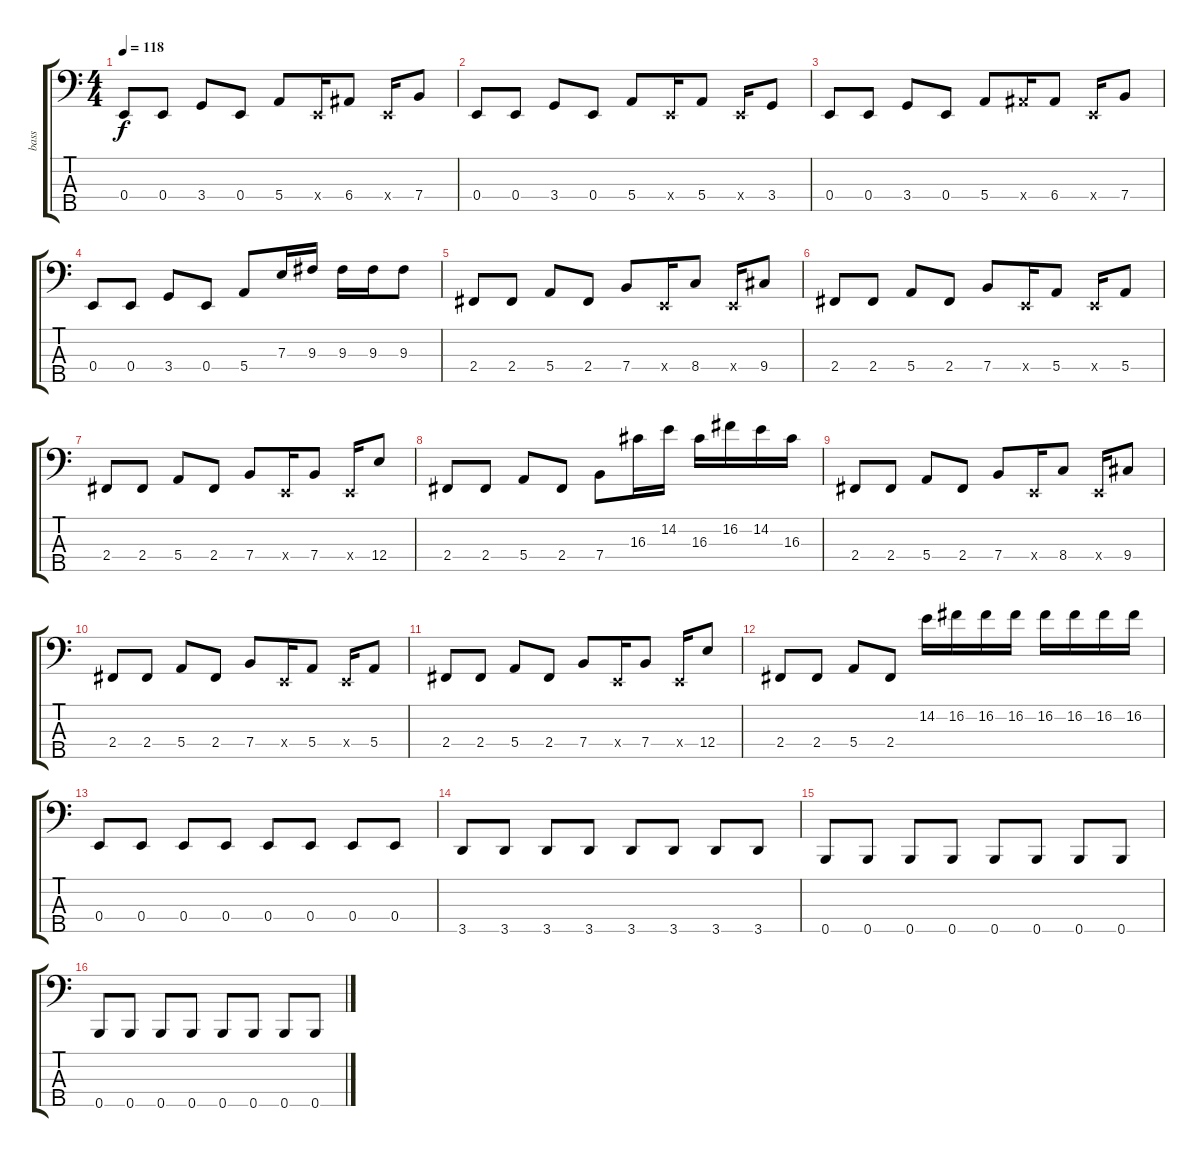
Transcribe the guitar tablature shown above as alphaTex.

\track ("bass" "bass") {instrument electricbassfinger}
\staff {score tabs}
\tuning (G2 D2 A1 E1 B0) {hide}
\ts (4 4)
\tempo 118
\clef f4
\ks c
0.4.8{dy f} 0.4.8 3.4.8 0.4.8 5.4.8 0.4{x}.16 6.4.8 0.4{x}.16 7.4.8 |
0.4.8 0.4.8 3.4.8 0.4.8 5.4.8 0.4{x}.16 5.4.8 0.4{x}.16 3.4.8 |
0.4.8 0.4.8 3.4.8 0.4.8 5.4.8 6.4{x}.16 6.4.8 0.4{x}.16 7.4.8 |
0.4.8 0.4.8 3.4.8 0.4.8 5.4.8 7.3.16 9.3.16 9.3.16 9.3.16 9.3.8 |
2.4.8 2.4.8 5.4.8 2.4.8 7.4.8 0.4{x}.16 8.4.8 0.4{x}.16 9.4.8 |
2.4.8 2.4.8 5.4.8 2.4.8 7.4.8 0.4{x}.16 5.4.8 0.4{x}.16 5.4.8 |
2.4.8 2.4.8 5.4.8 2.4.8 7.4.8 0.4{x}.16 7.4.8 0.4{x}.16 12.4.8 |
2.4.8 2.4.8 5.4.8 2.4.8 7.4.8 16.3.16 14.2.16 16.3.16 16.2.16 14.2.16 16.3.16 |
2.4.8 2.4.8 5.4.8 2.4.8 7.4.8 0.4{x}.16 8.4.8 0.4{x}.16 9.4.8 |
2.4.8 2.4.8 5.4.8 2.4.8 7.4.8 0.4{x}.16 5.4.8 0.4{x}.16 5.4.8 |
2.4.8 2.4.8 5.4.8 2.4.8 7.4.8 0.4{x}.16 7.4.8 0.4{x}.16 12.4.8 |
2.4.8 2.4.8 5.4.8 2.4.8 14.2.16 16.2.16 16.2.16 16.2.16 16.2.16 16.2.16 16.2.16 16.2.16 |
0.4.8 0.4.8 0.4.8 0.4.8 0.4.8 0.4.8 0.4.8 0.4.8 |
3.5.8 3.5.8 3.5.8 3.5.8 3.5.8 3.5.8 3.5.8 3.5.8 |
0.5.8 0.5.8 0.5.8 0.5.8 0.5.8 0.5.8 0.5.8 0.5.8 |
0.5.8 0.5.8 0.5.8 0.5.8 0.5.8 0.5.8 0.5.8 0.5.8
